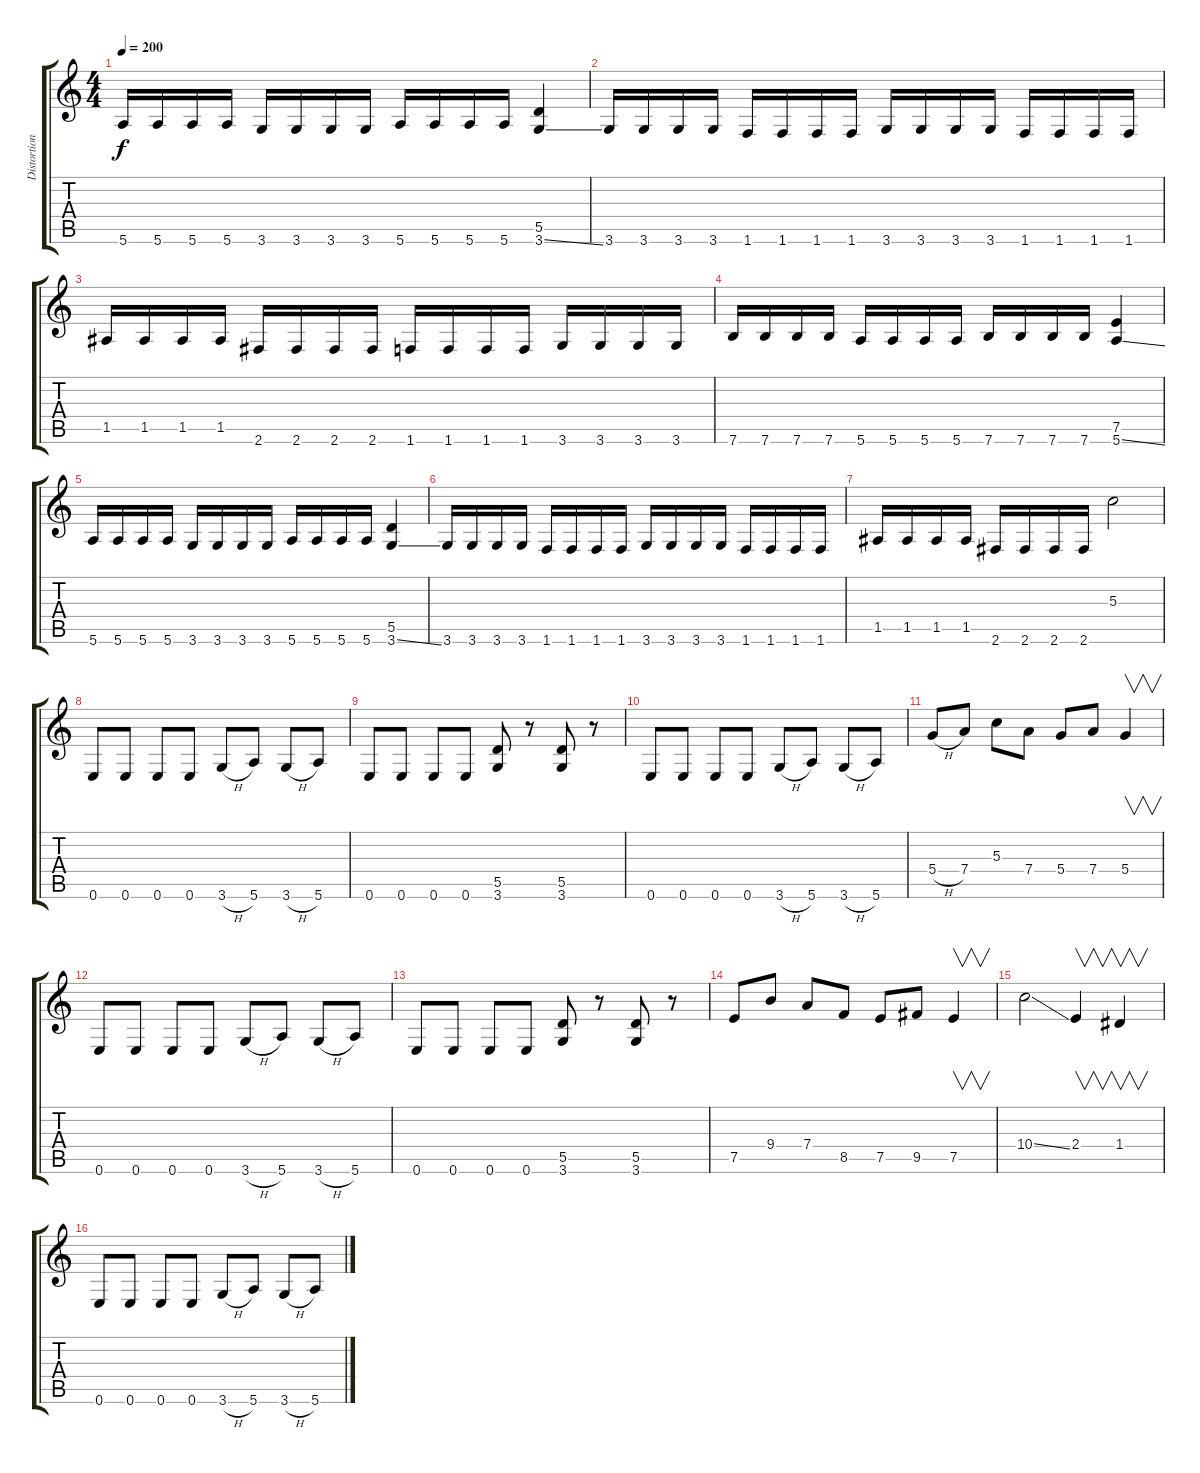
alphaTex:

\track ("Distortion Guitar 1" "Distortion") {instrument distortionguitar}
\staff {score tabs}
\tuning (E4 B3 G3 D3 A2 E2) {hide}
\ts (4 4)
\tempo 200
\clef g2
\ks c
5.6.16{dy f} 5.6.16 5.6.16 5.6.16 3.6.16 3.6.16 3.6.16 3.6.16 5.6.16 5.6.16 5.6.16 5.6.16 (5.5 3.6{ss}).4 |
3.6.16 3.6.16 3.6.16 3.6.16 1.6.16 1.6.16 1.6.16 1.6.16 3.6.16 3.6.16 3.6.16 3.6.16 1.6.16 1.6.16 1.6.16 1.6.16 |
1.5.16 1.5.16 1.5.16 1.5.16 2.6.16 2.6.16 2.6.16 2.6.16 1.6.16 1.6.16 1.6.16 1.6.16 3.6.16 3.6.16 3.6.16 3.6.16 |
7.6.16 7.6.16 7.6.16 7.6.16 5.6.16 5.6.16 5.6.16 5.6.16 7.6.16 7.6.16 7.6.16 7.6.16 (7.5 5.6{ss}).4 |
5.6.16 5.6.16 5.6.16 5.6.16 3.6.16 3.6.16 3.6.16 3.6.16 5.6.16 5.6.16 5.6.16 5.6.16 (5.5 3.6{ss}).4 |
3.6.16 3.6.16 3.6.16 3.6.16 1.6.16 1.6.16 1.6.16 1.6.16 3.6.16 3.6.16 3.6.16 3.6.16 1.6.16 1.6.16 1.6.16 1.6.16 |
1.5.16 1.5.16 1.5.16 1.5.16 2.6.16 2.6.16 2.6.16 2.6.16 5.3.2 |
0.6.8 0.6.8 0.6.8 0.6.8 3.6{h}.8 5.6.8 3.6{h}.8 5.6.8 |
0.6.8 0.6.8 0.6.8 0.6.8 (5.5 3.6).8 r.8 (5.5 3.6).8 r.8 |
0.6.8 0.6.8 0.6.8 0.6.8 3.6{h}.8 5.6.8 3.6{h}.8 5.6.8 |
5.4{h}.8 7.4.8 5.3.8 7.4.8 5.4.8 7.4.8 5.4.4{v} |
0.6.8 0.6.8 0.6.8 0.6.8 3.6{h}.8 5.6.8 3.6{h}.8 5.6.8 |
0.6.8 0.6.8 0.6.8 0.6.8 (5.5 3.6).8 r.8 (5.5 3.6).8 r.8 |
7.5.8 9.4.8 7.4.8 8.5.8 7.5.8 9.5.8 7.5.4{v} |
10.4{ss}.2 2.4.4{v} 1.4.4{v} |
0.6.8 0.6.8 0.6.8 0.6.8 3.6{h}.8 5.6.8 3.6{h}.8 5.6.8
